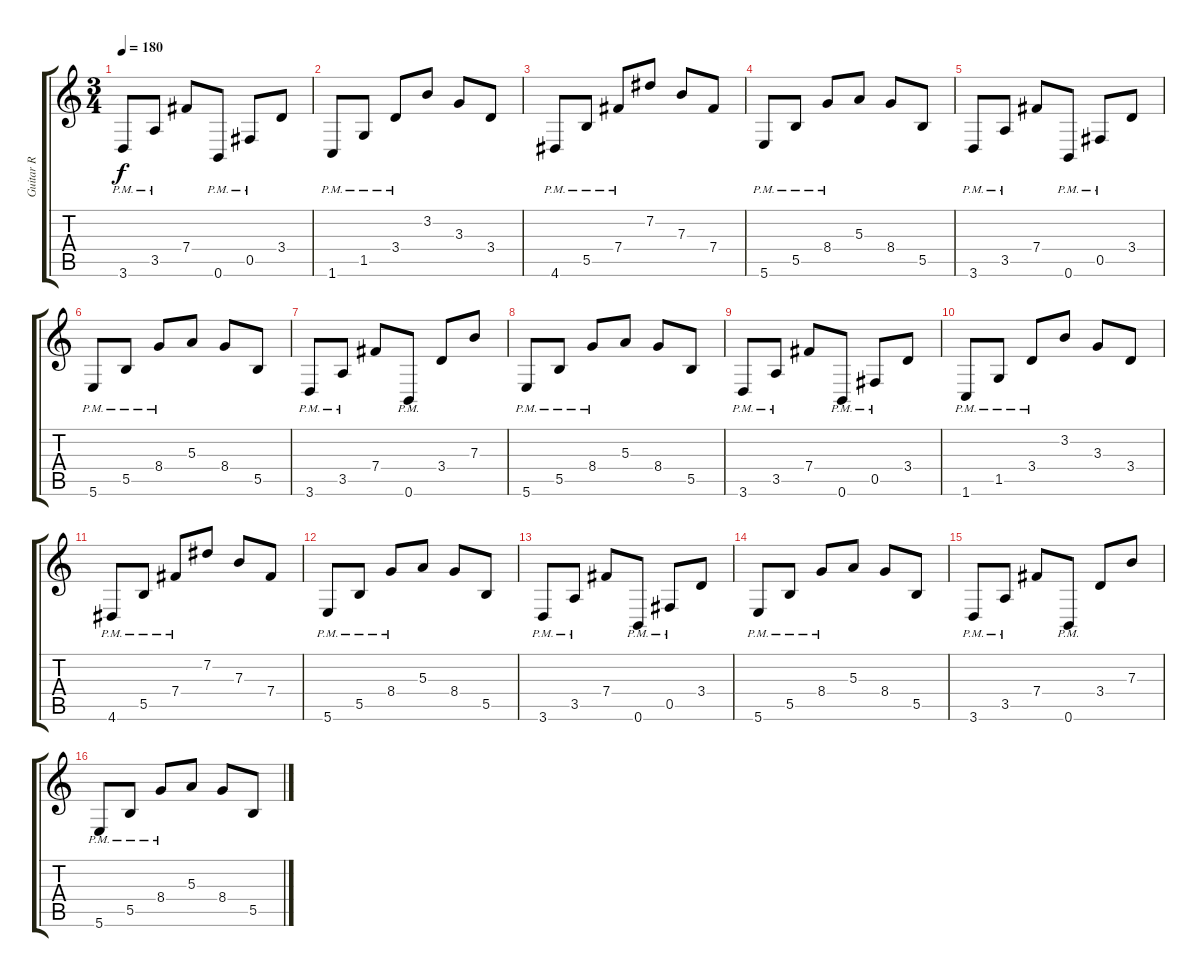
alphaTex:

\track ("Guitar R" "Guitar R") {instrument overdrivenguitar}
\staff {score tabs}
\tuning (Db4 Ab3 E3 B2 Gb2 B1) {hide}
\ts (3 4)
\tempo 180
\clef g2
\ks c
3.6{pm}.8{dy f} 3.5{pm}.8 7.4.8 0.6{pm}.8 0.5{pm}.8 3.4.8 |
1.6{pm}.8 1.5{pm}.8 3.4{pm}.8 3.2.8 3.3.8 3.4.8 |
4.6{pm}.8 5.5{pm}.8 7.4{pm}.8 7.2.8 7.3.8 7.4.8 |
5.6{pm}.8 5.5{pm}.8 8.4{pm}.8 5.3.8 8.4.8 5.5.8 |
3.6{pm}.8 3.5{pm}.8 7.4.8 0.6{pm}.8 0.5{pm}.8 3.4.8 |
5.6{pm}.8 5.5{pm}.8 8.4{pm}.8 5.3.8 8.4.8 5.5.8 |
3.6{pm}.8 3.5{pm}.8 7.4.8 0.6{pm}.8 3.4.8 7.3.8 |
5.6{pm}.8 5.5{pm}.8 8.4{pm}.8 5.3.8 8.4.8 5.5.8 |
3.6{pm}.8 3.5{pm}.8 7.4.8 0.6{pm}.8 0.5{pm}.8 3.4.8 |
1.6{pm}.8 1.5{pm}.8 3.4{pm}.8 3.2.8 3.3.8 3.4.8 |
4.6{pm}.8 5.5{pm}.8 7.4{pm}.8 7.2.8 7.3.8 7.4.8 |
5.6{pm}.8 5.5{pm}.8 8.4{pm}.8 5.3.8 8.4.8 5.5.8 |
3.6{pm}.8 3.5{pm}.8 7.4.8 0.6{pm}.8 0.5{pm}.8 3.4.8 |
5.6{pm}.8 5.5{pm}.8 8.4{pm}.8 5.3.8 8.4.8 5.5.8 |
3.6{pm}.8 3.5{pm}.8 7.4.8 0.6{pm}.8 3.4.8 7.3.8 |
5.6{pm}.8 5.5{pm}.8 8.4{pm}.8 5.3.8 8.4.8 5.5.8
